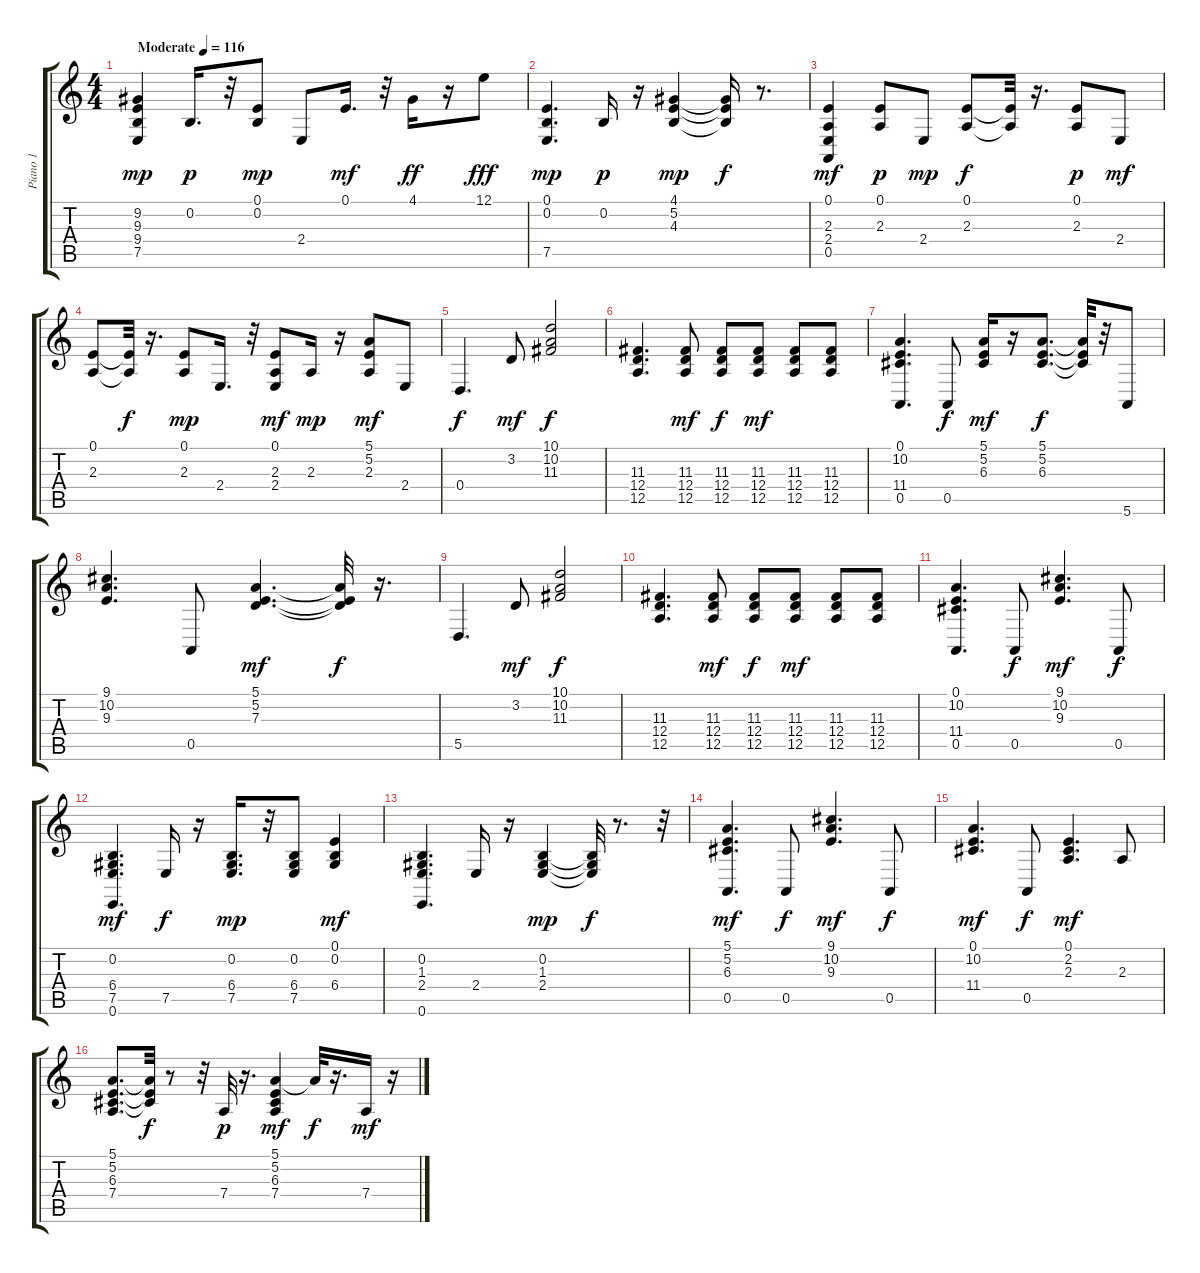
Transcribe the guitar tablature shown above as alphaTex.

\track ("Piano 1 " "Piano 1 ") {instrument acousticgrandpiano}
\staff {score tabs}
\tuning (E4 B3 G3 D3 A2 E2) {hide}
\ts (4 4)
\tempo (116 "Moderate")
\clef g2
\ks c
(9.2 9.3 9.4 7.5).4{dy mp instrument acousticgrandpiano} 0.2.16{d dy p} r.32 (0.1 0.2).8{dy mp} 2.4.8 0.1.16{d dy mf} r.32 4.1.16{dy ff} r.16 12.1.8{dy fff} |
(0.1 0.2 7.5).4{d dy mp} 0.2.16{dy p} r.16 (4.1 5.2 4.3).4{dy mp} (4.1{t} 5.2{t} 4.3{t}).16{dy f} r.8{d} |
(0.1 2.3 2.4 0.5).4{dy mf} (0.1 2.3).8{dy p} 2.4.8{dy mp} (0.1 2.3).8{dy f} (0.1{t} 2.3{t}).32 r.16{d} (0.1 2.3).8{dy p} 2.4.8{dy mf} |
(0.1 2.3).8 (0.1{t} 2.3{t}).32{dy f} r.16{d} (0.1 2.3).8{dy mp} 2.4.16{d} r.32 (0.1 2.3 2.4).8{dy mf} 2.3.16{dy mp} r.16 (5.1 5.2 2.3).8{dy mf} 2.4.8 |
0.4.4{d dy f} 3.2.8{dy mf} (10.1 10.2 11.3).2{dy f} |
(11.3 12.4 12.5).4{d} (11.3 12.4 12.5).8{dy mf} (11.3 12.4 12.5).8{dy f} (11.3 12.4 12.5).8{dy mf} (11.3 12.4 12.5).8 (11.3 12.4 12.5).8 |
(0.1 10.2 11.4 0.5).4{d} 0.5.8{dy f} (5.1 5.2 6.3).16{dy mf} r.16 (5.1 5.2 6.3).8{d dy f} (5.1{t} 5.2{t} 6.3{t}).32 r.32 5.6.8 |
(9.1 10.2 9.3).4{d} 0.5.8 (5.1 5.2 7.3).4{d dy mf} (5.1{t} 5.2{t} 7.3{t}).32{dy f} r.16{d} |
5.5.4{d} 3.2.8{dy mf} (10.1 10.2 11.3).2{dy f} |
(11.3 12.4 12.5).4{d} (11.3 12.4 12.5).8{dy mf} (11.3 12.4 12.5).8{dy f} (11.3 12.4 12.5).8{dy mf} (11.3 12.4 12.5).8 (11.3 12.4 12.5).8 |
(0.1 10.2 11.4 0.5).4{d} 0.5.8{dy f} (9.1 10.2 9.3).4{d dy mf} 0.5.8{dy f} |
(0.2 6.4 7.5 0.6).4{d dy mf} 7.5.16{dy f} r.16 (0.2 6.4 7.5).16{d dy mp} r.32 (0.2 6.4 7.5).8 (0.1 0.2 6.4).4{dy mf} |
(0.2 1.3 2.4 0.6).4{d} 2.4.16 r.16 (0.2 1.3 2.4).4{dy mp} (0.2{t} 1.3{t} 2.4{t}).32{dy f} r.8{d} r.32 |
(5.1 5.2 6.3 0.5).4{d dy mf} 0.5.8{dy f} (9.1 10.2 9.3).4{d dy mf} 0.5.8{dy f} |
(0.1 10.2 11.4).4{d dy mf} 0.5.8{dy f} (0.1 2.2 2.3).4{d dy mf} 2.3.8 |
(5.1 5.2 6.3 7.4).8{d} (5.1{t} 5.2{t} 6.3{t}).32{dy f} r.8 r.32 7.4.32{dy p} r.16{d} (5.1 5.2 6.3 7.4).4{dy mf} 5.1{t}.32{dy f} r.16{d} 7.4.16{dy mf} r.16
